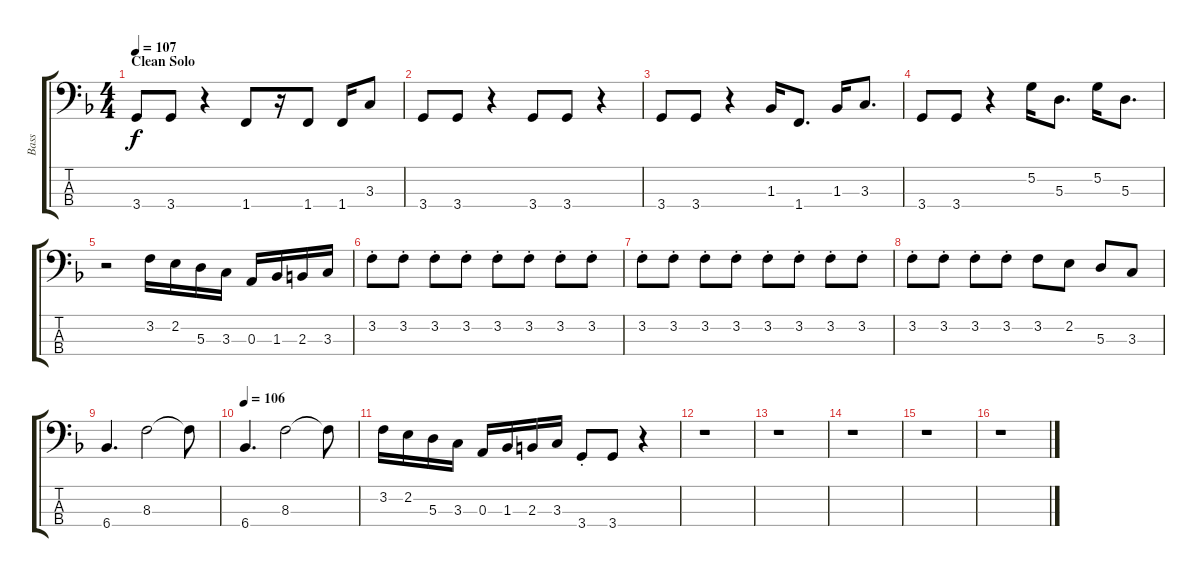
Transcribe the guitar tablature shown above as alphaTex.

\track ("Bass" "Bass") {instrument electricbassfinger}
\staff {score tabs}
\tuning (G2 D2 A1 E1) {hide}
\ts (4 4)
\section ("" "Clean Solo")
\tempo 107
\clef f4
\ks f
3.4.8{dy f} 3.4.8 r.4 1.4.8 r.16 1.4.8 1.4.16 3.3.8 |
3.4.8 3.4.8 r.4 3.4.8 3.4.8 r.4 |
3.4.8 3.4.8 r.4 1.3.16 1.4.8{d} 1.3.16 3.3.8{d} |
3.4.8 3.4.8 r.4 5.2.16 5.3.8{d} 5.2.16 5.3.8{d} |
r.2 3.2.16 2.2.16 5.3.16 3.3.16 0.3.16 1.3.16 2.3.16 3.3.16 |
3.2{st}.8 3.2{st}.8 3.2{st}.8 3.2{st}.8 3.2{st}.8 3.2{st}.8 3.2{st}.8 3.2{st}.8 |
3.2{st}.8 3.2{st}.8 3.2{st}.8 3.2{st}.8 3.2{st}.8 3.2{st}.8 3.2{st}.8 3.2{st}.8 |
3.2{st}.8 3.2{st}.8 3.2{st}.8 3.2{st}.8 3.2.8 2.2.8 5.3.8 3.3.8 |
6.4.4{d} 8.3.2 8.3{t}.8 |
\tempo 106
6.4.4{d} 8.3.2 8.3{t}.8 |
3.2.16 2.2.16 5.3.16 3.3.16 0.3.16 1.3.16 2.3.16 3.3.16 3.4{st}.8 3.4.8 r.4 |
r.1 |
r.1 |
r.1 |
r.1 |
r.1
